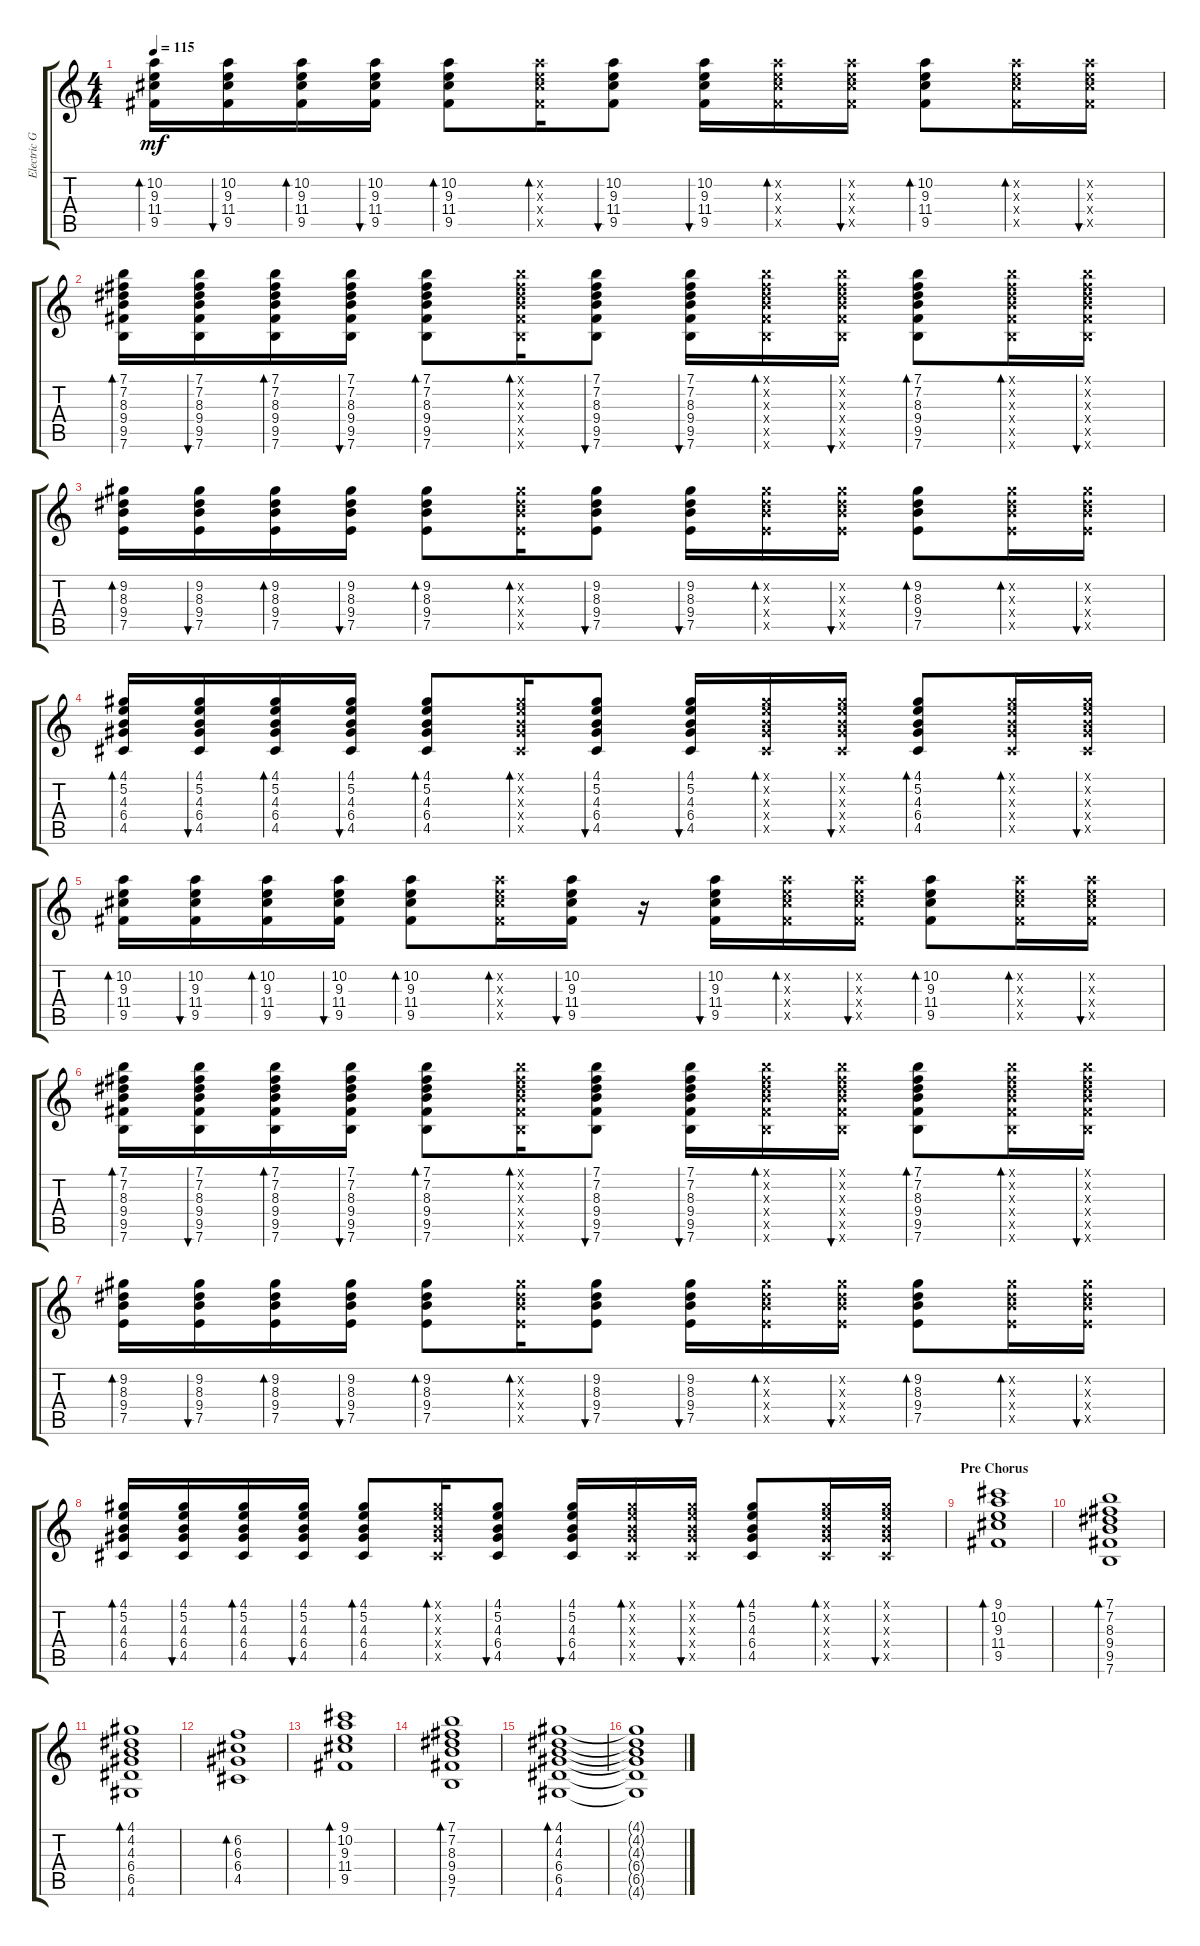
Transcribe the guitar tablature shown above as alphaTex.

\track ("Electric Guitar" "Electric G") {instrument electricguitarclean}
\staff {score tabs}
\tuning (E4 B3 G3 D3 A2 E2) {hide}
\ts (4 4)
\tempo 115
\clef g2
\ks c
(10.2 9.3 11.4 9.5).16{bd 30 dy mf} (10.2 9.3 11.4 9.5).16{bu 30} (10.2 9.3 11.4 9.5).16{bd 30} (10.2 9.3 11.4 9.5).16{bu 30} (10.2 9.3 11.4 9.5).8{bd 30} (10.2{x} 9.3{x} 11.4{x} 9.5{x}).16{bd 30} (10.2 9.3 11.4 9.5).8{bu 30} (10.2 9.3 11.4 9.5).16{bu 30} (10.2{x} 9.3{x} 11.4{x} 9.5{x}).16{bd 30} (10.2{x} 9.3{x} 11.4{x} 9.5{x}).16{bu 30} (10.2 9.3 11.4 9.5).8{bd 30} (10.2{x} 9.3{x} 11.4{x} 9.5{x}).16{bd 30} (10.2{x} 9.3{x} 11.4{x} 9.5{x}).16{bu 30} |
(7.1 7.2 8.3 9.4 9.5 7.6).16{bd 30} (7.1 7.2 8.3 9.4 9.5 7.6).16{bu 30} (7.1 7.2 8.3 9.4 9.5 7.6).16{bd 30} (7.1 7.2 8.3 9.4 9.5 7.6).16{bu 30} (7.1 7.2 8.3 9.4 9.5 7.6).8{bd 30} (7.1{x} 7.2{x} 8.3{x} 9.4{x} 9.5{x} 7.6{x}).16{bd 30} (7.1 7.2 8.3 9.4 9.5 7.6).8{bu 30} (7.1 7.2 8.3 9.4 9.5 7.6).16{bu 30} (7.1{x} 7.2{x} 8.3{x} 9.4{x} 9.5{x} 7.6{x}).16{bd 30} (7.1{x} 7.2{x} 8.3{x} 9.4{x} 9.5{x} 7.6{x}).16{bu 30} (7.1 7.2 8.3 9.4 9.5 7.6).8{bd 30} (7.1{x} 7.2{x} 8.3{x} 9.4{x} 9.5{x} 7.6{x}).16{bd 30} (7.1{x} 7.2{x} 8.3{x} 9.4{x} 9.5{x} 7.6{x}).16{bu 30} |
(9.2 8.3 9.4 7.5).16{bd 30} (9.2 8.3 9.4 7.5).16{bu 30} (9.2 8.3 9.4 7.5).16{bd 30} (9.2 8.3 9.4 7.5).16{bu 30} (9.2 8.3 9.4 7.5).8{bd 30} (9.2{x} 8.3{x} 9.4{x} 7.5{x}).16{bd 30} (9.2 8.3 9.4 7.5).8{bu 30} (9.2 8.3 9.4 7.5).16{bu 30} (9.2{x} 8.3{x} 9.4{x} 7.5{x}).16{bd 30} (9.2{x} 8.3{x} 9.4{x} 7.5{x}).16{bu 30} (9.2 8.3 9.4 7.5).8{bd 30} (9.2{x} 8.3{x} 9.4{x} 7.5{x}).16{bd 30} (9.2{x} 8.3{x} 9.4{x} 7.5{x}).16{bu 30} |
(4.1 5.2 4.3 6.4 4.5).16{bd 30} (4.1 5.2 4.3 6.4 4.5).16{bu 30} (4.1 5.2 4.3 6.4 4.5).16{bd 30} (4.1 5.2 4.3 6.4 4.5).16{bu 30} (4.1 5.2 4.3 6.4 4.5).8{bd 30} (4.1{x} 5.2{x} 4.3{x} 6.4{x} 4.5{x}).16{bd 30} (4.1 5.2 4.3 6.4 4.5).8{bu 30} (4.1 5.2 4.3 6.4 4.5).16{bu 30} (4.1{x} 5.2{x} 4.3{x} 6.4{x} 4.5{x}).16{bd 30} (4.1{x} 5.2{x} 4.3{x} 6.4{x} 4.5{x}).16{bu 30} (4.1 5.2 4.3 6.4 4.5).8{bd 30} (4.1{x} 5.2{x} 4.3{x} 6.4{x} 4.5{x}).16{bd 30} (4.1{x} 5.2{x} 4.3{x} 6.4{x} 4.5{x}).16{bu 30} |
(10.2 9.3 11.4 9.5).16{bd 30} (10.2 9.3 11.4 9.5).16{bu 30} (10.2 9.3 11.4 9.5).16{bd 30} (10.2 9.3 11.4 9.5).16{bu 30} (10.2 9.3 11.4 9.5).8{bd 30} (10.2{x} 9.3{x} 11.4{x} 9.5{x}).16{bd 30} (10.2 9.3 11.4 9.5).16{bu 30} r.16 (10.2 9.3 11.4 9.5).16{bu 30} (10.2{x} 9.3{x} 11.4{x} 9.5{x}).16{bd 30} (10.2{x} 9.3{x} 11.4{x} 9.5{x}).16{bu 30} (10.2 9.3 11.4 9.5).8{bd 30} (10.2{x} 9.3{x} 11.4{x} 9.5{x}).16{bd 30} (10.2{x} 9.3{x} 11.4{x} 9.5{x}).16{bu 30} |
(7.1 7.2 8.3 9.4 9.5 7.6).16{bd 30} (7.1 7.2 8.3 9.4 9.5 7.6).16{bu 30} (7.1 7.2 8.3 9.4 9.5 7.6).16{bd 30} (7.1 7.2 8.3 9.4 9.5 7.6).16{bu 30} (7.1 7.2 8.3 9.4 9.5 7.6).8{bd 30} (7.1{x} 7.2{x} 8.3{x} 9.4{x} 9.5{x} 7.6{x}).16{bd 30} (7.1 7.2 8.3 9.4 9.5 7.6).8{bu 30} (7.1 7.2 8.3 9.4 9.5 7.6).16{bu 30} (7.1{x} 7.2{x} 8.3{x} 9.4{x} 9.5{x} 7.6{x}).16{bd 30} (7.1{x} 7.2{x} 8.3{x} 9.4{x} 9.5{x} 7.6{x}).16{bu 30} (7.1 7.2 8.3 9.4 9.5 7.6).8{bd 30} (7.1{x} 7.2{x} 8.3{x} 9.4{x} 9.5{x} 7.6{x}).16{bd 30} (7.1{x} 7.2{x} 8.3{x} 9.4{x} 9.5{x} 7.6{x}).16{bu 30} |
(9.2 8.3 9.4 7.5).16{bd 30} (9.2 8.3 9.4 7.5).16{bu 30} (9.2 8.3 9.4 7.5).16{bd 30} (9.2 8.3 9.4 7.5).16{bu 30} (9.2 8.3 9.4 7.5).8{bd 30} (9.2{x} 8.3{x} 9.4{x} 7.5{x}).16{bd 30} (9.2 8.3 9.4 7.5).8{bu 30} (9.2 8.3 9.4 7.5).16{bu 30} (9.2{x} 8.3{x} 9.4{x} 7.5{x}).16{bd 30} (9.2{x} 8.3{x} 9.4{x} 7.5{x}).16{bu 30} (9.2 8.3 9.4 7.5).8{bd 30} (9.2{x} 8.3{x} 9.4{x} 7.5{x}).16{bd 30} (9.2{x} 8.3{x} 9.4{x} 7.5{x}).16{bu 30} |
(4.1 5.2 4.3 6.4 4.5).16{bd 30} (4.1 5.2 4.3 6.4 4.5).16{bu 30} (4.1 5.2 4.3 6.4 4.5).16{bd 30} (4.1 5.2 4.3 6.4 4.5).16{bu 30} (4.1 5.2 4.3 6.4 4.5).8{bd 30} (4.1{x} 5.2{x} 4.3{x} 6.4{x} 4.5{x}).16{bd 30} (4.1 5.2 4.3 6.4 4.5).8{bu 30} (4.1 5.2 4.3 6.4 4.5).16{bu 30} (4.1{x} 5.2{x} 4.3{x} 6.4{x} 4.5{x}).16{bd 30} (4.1{x} 5.2{x} 4.3{x} 6.4{x} 4.5{x}).16{bu 30} (4.1 5.2 4.3 6.4 4.5).8{bd 30} (4.1{x} 5.2{x} 4.3{x} 6.4{x} 4.5{x}).16{bd 30} (4.1{x} 5.2{x} 4.3{x} 6.4{x} 4.5{x}).16{bu 30} |
\section ("" "Pre Chorus")
(9.1 10.2 9.3 11.4 9.5).1{bd 120} |
(7.1 7.2 8.3 9.4 9.5 7.6).1{bd 120} |
(4.1 4.2 4.3 6.4 6.5 4.6).1{bd 120} |
(6.2 6.3 6.4 4.5).1{bd 120} |
(9.1 10.2 9.3 11.4 9.5).1{bd 120} |
(7.1 7.2 8.3 9.4 9.5 7.6).1{bd 120} |
(4.1 4.2 4.3 6.4 6.5 4.6).1{bd 120} |
(4.1{t} 4.2{t} 4.3{t} 6.4{t} 6.5{t} 4.6{t}).1
